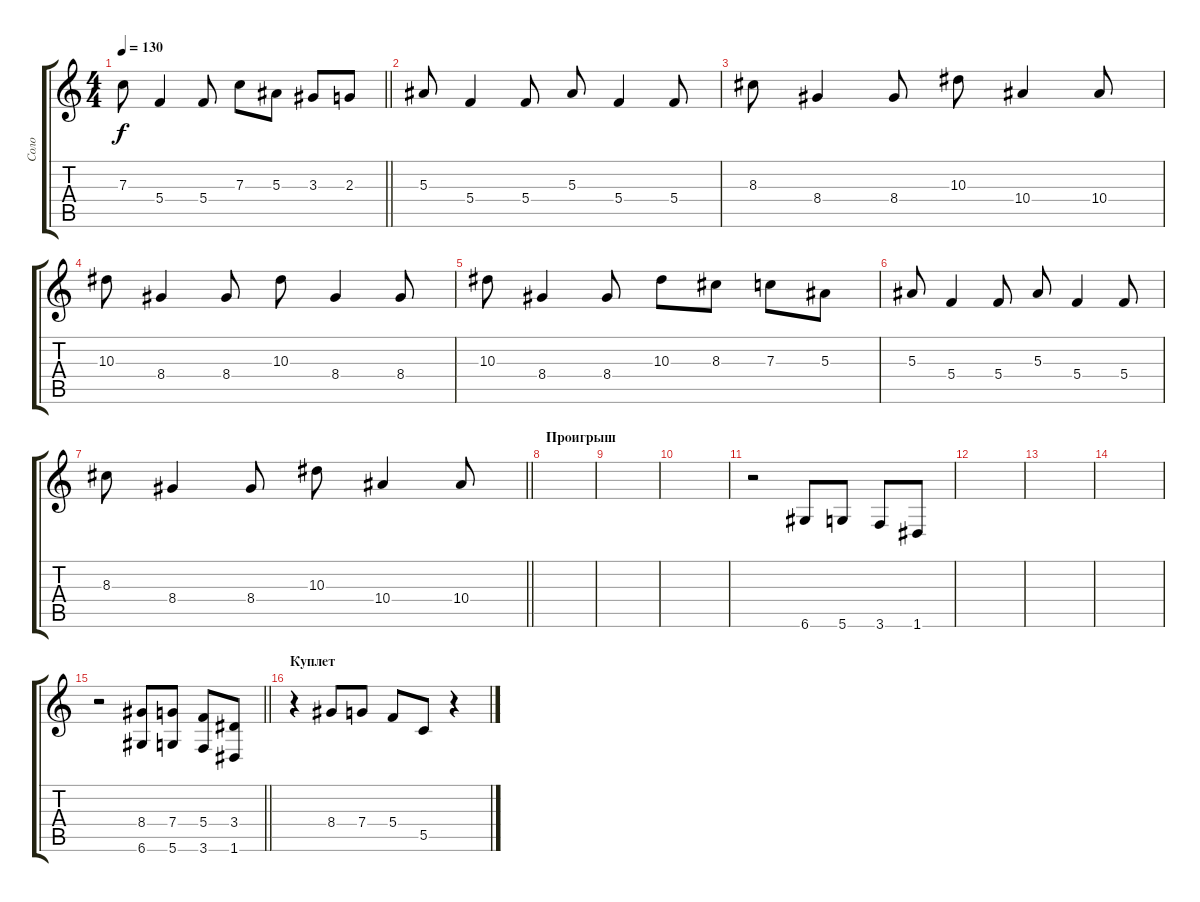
\track ("Соло" "Соло") {instrument overdrivenguitar}
\staff {score tabs}
\tuning (D4 A3 F3 C3 G2 D2) {hide}
\ts (4 4)
\tempo 130
\clef g2
\barLineRight lightlight
\ks c
7.3.8{dy f} 5.4.4 5.4.8 7.3.8 5.3.8 3.3.8 2.3.8 |
5.3.8 5.4.4 5.4.8 5.3.8 5.4.4 5.4.8 |
8.3.8 8.4.4 8.4.8 10.3.8 10.4.4 10.4.8 |
10.3.8 8.4.4 8.4.8 10.3.8 8.4.4 8.4.8 |
10.3.8 8.4.4 8.4.8 10.3.8 8.3.8 7.3.8 5.3.8 |
5.3.8 5.4.4 5.4.8 5.3.8 5.4.4 5.4.8 |
\barLineRight lightlight
8.3.8 8.4.4 8.4.8 10.3.8 10.4.4 10.4.8 |
\section ("" "Проигрыш")
|
|
|
r.2 6.6.8 5.6.8 3.6.8 1.6.8 |
|
|
|
\barLineRight lightlight
r.2 (8.4 6.6).8 (7.4 5.6).8 (5.4 3.6).8 (3.4 1.6).8 |
\section ("" "Куплет")
r.4 8.4.8 7.4.8 5.4.8 5.5.8 r.4
